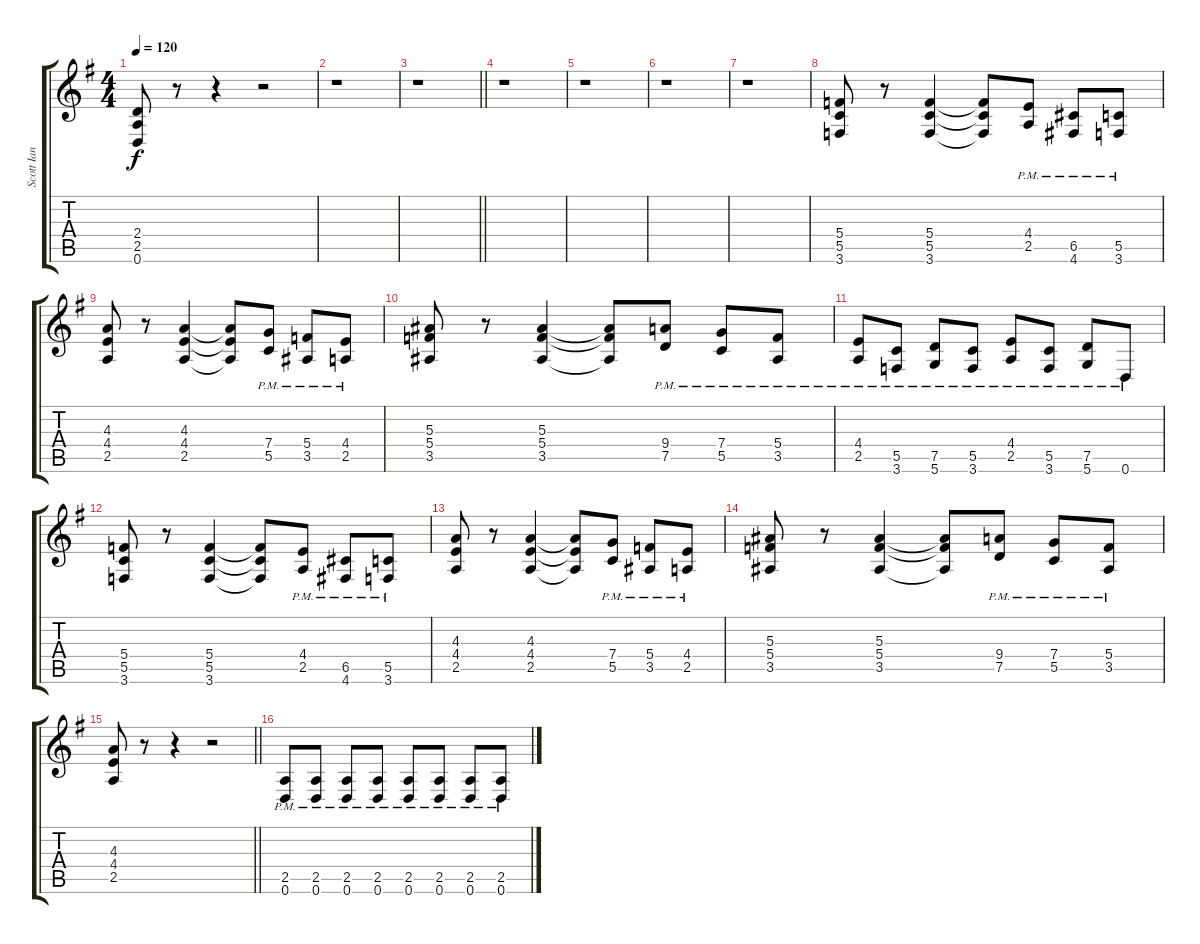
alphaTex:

\track ("Scott Ian" "Scott Ian") {instrument distortionguitar}
\staff {score tabs}
\tuning (D4 A3 F3 C3 G2 D2) {hide}
\ts (4 4)
\tempo 120
\clef g2
\ks g
(2.4 2.5 0.6).8{dy f} r.8 r.4 r.2 |
r.1 |
\barLineRight lightlight
r.1 |
r.1 |
r.1 |
r.1 |
r.1 |
(5.4 5.5 3.6).8 r.8 (5.4 5.5 3.6).4 (5.4{t} 5.5{t} 3.6{t}).8 (4.4{pm} 2.5{pm}).8 (6.5{pm} 4.6{pm}).8 (5.5{pm} 3.6{pm}).8 |
(4.3 4.4 2.5).8 r.8 (4.3 4.4 2.5).4 (4.3{t} 4.4{t} 2.5{t}).8 (7.4{pm} 5.5{pm}).8 (5.4{pm} 3.5{pm}).8 (4.4{pm} 2.5{pm}).8 |
(5.3 5.4 3.5).8 r.8 (5.3 5.4 3.5).4 (5.3{t} 5.4{t} 3.5{t}).8 (9.4{pm} 7.5{pm}).8 (7.4{pm} 5.5{pm}).8 (5.4{pm} 3.5{pm}).8 |
(4.4{pm} 2.5{pm}).8 (5.5{pm} 3.6{pm}).8 (7.5{pm} 5.6{pm}).8 (5.5{pm} 3.6{pm}).8 (4.4{pm} 2.5{pm}).8 (5.5{pm} 3.6{pm}).8 (7.5{pm} 5.6{pm}).8 0.6{pm}.8 |
(5.4 5.5 3.6).8 r.8 (5.4 5.5 3.6).4 (5.4{t} 5.5{t} 3.6{t}).8 (4.4{pm} 2.5{pm}).8 (6.5{pm} 4.6{pm}).8 (5.5{pm} 3.6{pm}).8 |
(4.3 4.4 2.5).8 r.8 (4.3 4.4 2.5).4 (4.3{t} 4.4{t} 2.5{t}).8 (7.4{pm} 5.5{pm}).8 (5.4{pm} 3.5{pm}).8 (4.4{pm} 2.5{pm}).8 |
(5.3 5.4 3.5).8 r.8 (5.3 5.4 3.5).4 (5.3{t} 5.4{t} 3.5{t}).8 (9.4{pm} 7.5{pm}).8 (7.4{pm} 5.5{pm}).8 (5.4{pm} 3.5{pm}).8 |
\barLineRight lightlight
(4.3 4.4 2.5).8 r.8 r.4 r.2 |
(2.5{pm} 0.6{pm}).8 (2.5{pm} 0.6{pm}).8 (2.5{pm} 0.6{pm}).8 (2.5{pm} 0.6{pm}).8 (2.5{pm} 0.6{pm}).8 (2.5{pm} 0.6{pm}).8 (2.5{pm} 0.6{pm}).8 (2.5{pm} 0.6{pm}).8
